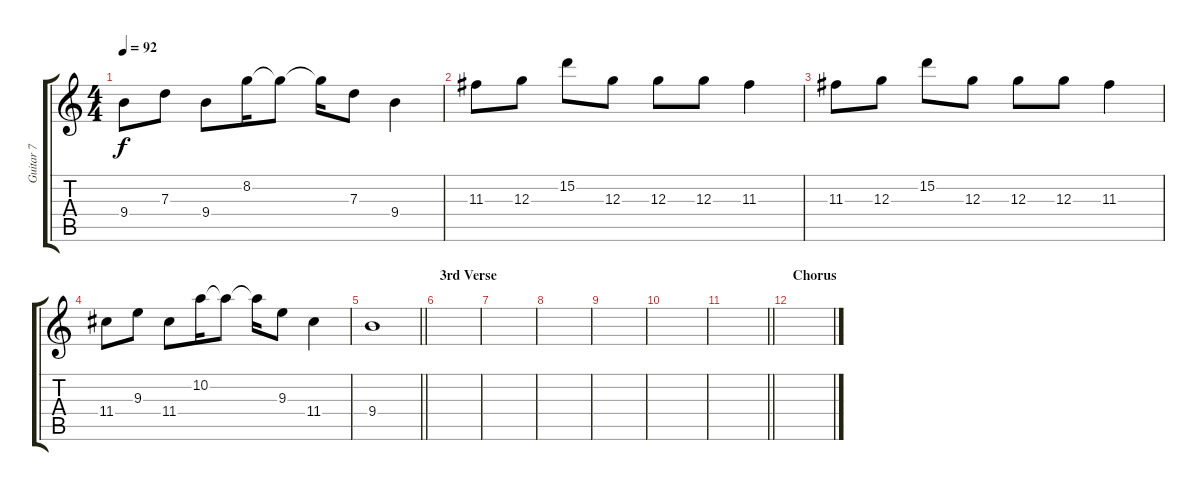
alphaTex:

\track ("Guitar 7" "Guitar 7") {instrument overdrivenguitar}
\staff {score tabs}
\tuning (E4 B3 G3 D3 A2 D2) {hide}
\ts (4 4)
\tempo 92
\clef g2
\ks c
9.4.8{dy f} 7.3.8 9.4.8 8.2.16 8.2{t}.8 8.2{t}.16 7.3.8 9.4.4 |
11.3.8 12.3.8 15.2.8 12.3.8 12.3.8 12.3.8 11.3.4 |
11.3.8 12.3.8 15.2.8 12.3.8 12.3.8 12.3.8 11.3.4 |
11.4.8 9.3.8 11.4.8 10.2.16 10.2{t}.8 10.2{t}.16 9.3.8 11.4.4 |
\barLineRight lightlight
9.4.1 |
\section ("" "3rd Verse")
|
|
|
|
|
\barLineRight lightlight
|
\section ("" "Chorus")
